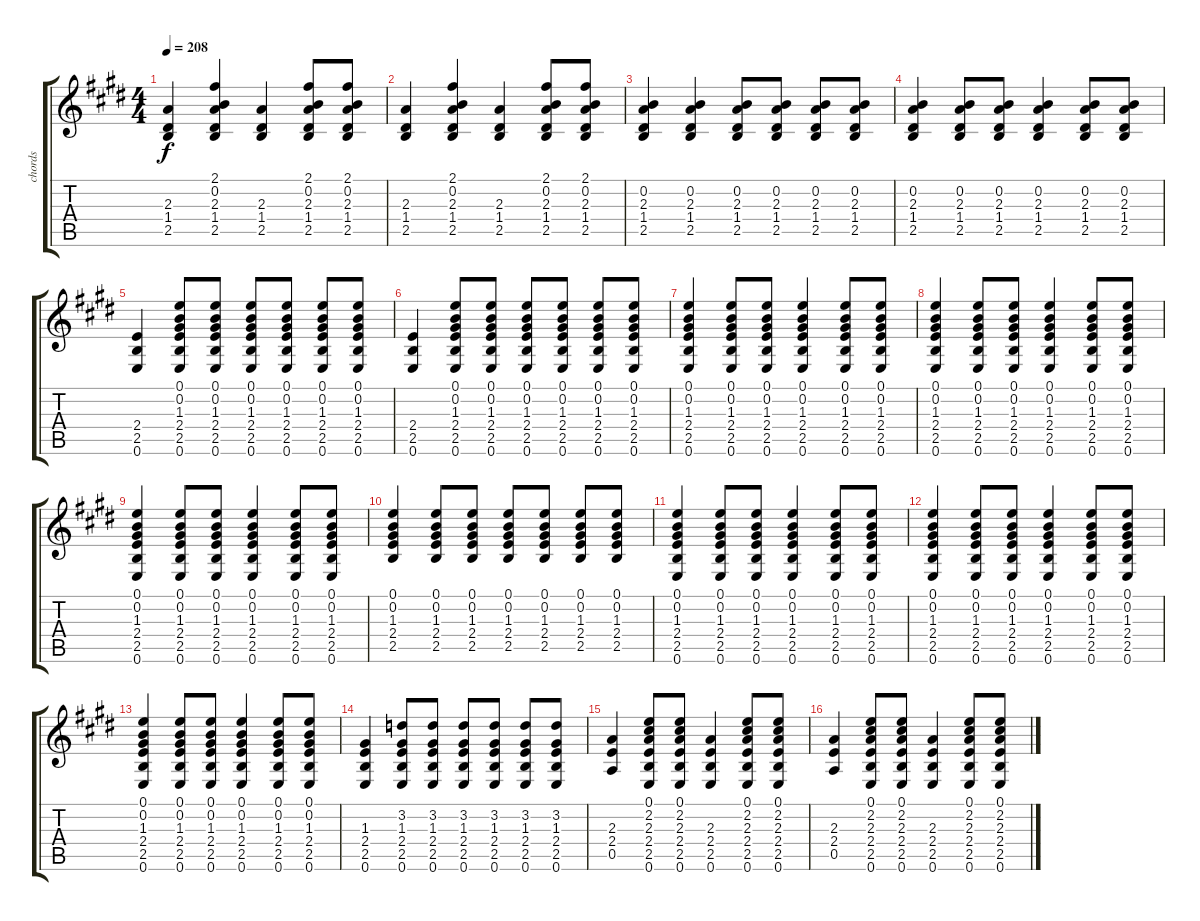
\track ("chords" "chords") {instrument acousticguitarsteel}
\staff {score tabs}
\tuning (E4 B3 G3 D3 A2 E2) {hide}
\ts (4 4)
\tempo 208
\clef g2
\ks e
(2.3 1.4 2.5).4{dy f} (2.1 0.2 2.3 1.4 2.5).4 (2.3 1.4 2.5).4 (2.1 0.2 2.3 1.4 2.5).8 (2.1 0.2 2.3 1.4 2.5).8 |
(2.3 1.4 2.5).4 (2.1 0.2 2.3 1.4 2.5).4 (2.3 1.4 2.5).4 (2.1 0.2 2.3 1.4 2.5).8 (2.1 0.2 2.3 1.4 2.5).8 |
(0.2 2.3 1.4 2.5).4 (0.2 2.3 1.4 2.5).4 (0.2 2.3 1.4 2.5).8 (0.2 2.3 1.4 2.5).8 (0.2 2.3 1.4 2.5).8 (0.2 2.3 1.4 2.5).8 |
(0.2 2.3 1.4 2.5).4 (0.2 2.3 1.4 2.5).8 (0.2 2.3 1.4 2.5).8 (0.2 2.3 1.4 2.5).4 (0.2 2.3 1.4 2.5).8 (0.2 2.3 1.4 2.5).8 |
(2.4 2.5 0.6).4 (0.1 0.2 1.3 2.4 2.5 0.6).8 (0.1 0.2 1.3 2.4 2.5 0.6).8 (0.1 0.2 1.3 2.4 2.5 0.6).8 (0.1 0.2 1.3 2.4 2.5 0.6).8 (0.1 0.2 1.3 2.4 2.5 0.6).8 (0.1 0.2 1.3 2.4 2.5 0.6).8 |
(2.4 2.5 0.6).4 (0.1 0.2 1.3 2.4 2.5 0.6).8 (0.1 0.2 1.3 2.4 2.5 0.6).8 (0.1 0.2 1.3 2.4 2.5 0.6).8 (0.1 0.2 1.3 2.4 2.5 0.6).8 (0.1 0.2 1.3 2.4 2.5 0.6).8 (0.1 0.2 1.3 2.4 2.5 0.6).8 |
(0.1 0.2 1.3 2.4 2.5 0.6).4 (0.1 0.2 1.3 2.4 2.5 0.6).8 (0.1 0.2 1.3 2.4 2.5 0.6).8 (0.1 0.2 1.3 2.4 2.5 0.6).4 (0.1 0.2 1.3 2.4 2.5 0.6).8 (0.1 0.2 1.3 2.4 2.5 0.6).8 |
(0.1 0.2 1.3 2.4 2.5 0.6).4 (0.1 0.2 1.3 2.4 2.5 0.6).8 (0.1 0.2 1.3 2.4 2.5 0.6).8 (0.1 0.2 1.3 2.4 2.5 0.6).4 (0.1 0.2 1.3 2.4 2.5 0.6).8 (0.1 0.2 1.3 2.4 2.5 0.6).8 |
(0.1 0.2 1.3 2.4 2.5 0.6).4 (0.1 0.2 1.3 2.4 2.5 0.6).8 (0.1 0.2 1.3 2.4 2.5 0.6).8 (0.1 0.2 1.3 2.4 2.5 0.6).4 (0.1 0.2 1.3 2.4 2.5 0.6).8 (0.1 0.2 1.3 2.4 2.5 0.6).8 |
(0.1 0.2 1.3 2.4 2.5).4 (0.1 0.2 1.3 2.4 2.5).8 (0.1 0.2 1.3 2.4 2.5).8 (0.1 0.2 1.3 2.4 2.5).8 (0.1 0.2 1.3 2.4 2.5).8 (0.1 0.2 1.3 2.4 2.5).8 (0.1 0.2 1.3 2.4 2.5).8 |
(0.1 0.2 1.3 2.4 2.5 0.6).4 (0.1 0.2 1.3 2.4 2.5 0.6).8 (0.1 0.2 1.3 2.4 2.5 0.6).8 (0.1 0.2 1.3 2.4 2.5 0.6).4 (0.1 0.2 1.3 2.4 2.5 0.6).8 (0.1 0.2 1.3 2.4 2.5 0.6).8 |
(0.1 0.2 1.3 2.4 2.5 0.6).4 (0.1 0.2 1.3 2.4 2.5 0.6).8 (0.1 0.2 1.3 2.4 2.5 0.6).8 (0.1 0.2 1.3 2.4 2.5 0.6).4 (0.1 0.2 1.3 2.4 2.5 0.6).8 (0.1 0.2 1.3 2.4 2.5 0.6).8 |
(0.1 0.2 1.3 2.4 2.5 0.6).4 (0.1 0.2 1.3 2.4 2.5 0.6).8 (0.1 0.2 1.3 2.4 2.5 0.6).8 (0.1 0.2 1.3 2.4 2.5 0.6).4 (0.1 0.2 1.3 2.4 2.5 0.6).8 (0.1 0.2 1.3 2.4 2.5 0.6).8 |
(1.3 2.4 2.5 0.6).4 (3.2 1.3 2.4 2.5 0.6).8 (3.2 1.3 2.4 2.5 0.6).8 (3.2 1.3 2.4 2.5 0.6).8 (3.2 1.3 2.4 2.5 0.6).8 (3.2 1.3 2.4 2.5 0.6).8 (3.2 1.3 2.4 2.5 0.6).8 |
(2.3 2.4 0.5).4 (0.1 2.2 2.3 2.4 2.5 0.6).8 (0.1 2.2 2.3 2.4 2.5 0.6).8 (2.3 2.4 2.5 0.6).4 (0.1 2.2 2.3 2.4 2.5 0.6).8 (0.1 2.2 2.3 2.4 2.5 0.6).8 |
(2.3 2.4 0.5).4 (0.1 2.2 2.3 2.4 2.5 0.6).8 (0.1 2.2 2.3 2.4 2.5 0.6).8 (2.3 2.4 2.5 0.6).4 (0.1 2.2 2.3 2.4 2.5 0.6).8 (0.1 2.2 2.3 2.4 2.5 0.6).8
